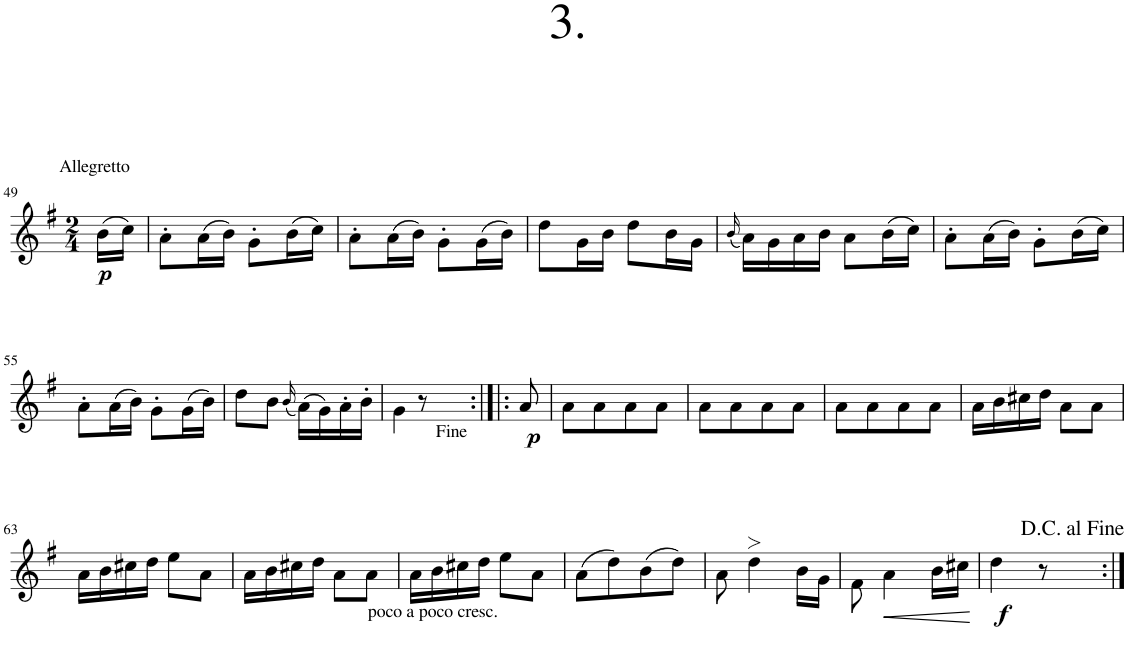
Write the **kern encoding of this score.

**kern	**dynam
*part1	*part1
*staff1	*staff1
*I"Clarinet (Bb)	*
*I'Cla	*
!!LO:PB:g=z
*clefG2	*
*Trd1c2	*
*k[f#]	*
*M2/4	*
=49	=49
!LO:TX:a:t=Allegretto	!
!	!LO:DY:b
(16b\LL	p
16cc\JJ)	.
=50	=50
8a'\L	.
(16a\L	.
16b\JJ)	.
8g'\L	.
(16b\L	.
16cc\JJ)	.
=51	=51
8a'\L	.
(16a\L	.
16b\JJ)	.
8g'\L	.
(16g\L	.
16b\JJ)	.
=52	=52
8dd\L	.
16g\L	.
16b\JJ	.
8dd\L	.
16b\L	.
16g\JJ	.
=53	=53
(16qb/	.
16a\LL)	.
16g\	.
16a\	.
16b\JJ	.
8a\L	.
(16b\L	.
16cc\JJ)	.
=54	=54
8a'\L	.
(16a\L	.
16b\JJ)	.
8g'\L	.
(16b\L	.
16cc\JJ)	.
!!LO:LB:g=z
=55	=55
8a'\L	.
(16a\L	.
16b\JJ)	.
8g'\L	.
(16g\L	.
16b\JJ)	.
=56	=56
8dd\L	.
8b\J	.
(16qb/	.
(16a\LL)	.
16g\)	.
16a'\	.
16b'\JJ	.
=57	=57
4g\	.
8r	.
=58:|!|:	=58:|!|:
!	!LO:DY:b
8a/	p
=59	=59
8a\L	.
8a\	.
8a\	.
8a\J	.
=60	=60
8a\L	.
8a\	.
8a\	.
8a\J	.
=61	=61
8a\L	.
8a\	.
8a\	.
8a\J	.
=62	=62
16a\LL	.
16b\	.
16cc#X\	.
16dd\JJ	.
8a\L	.
8a\J	.
!!LO:LB:g=z
=63	=63
16a\LL	.
16b\	.
16cc#X\	.
16dd\JJ	.
8ee\L	.
8a\J	.
=64	=64
16a\LL	.
16b\	.
16cc#X\	.
16dd\JJ	.
8a\L	.
!LO:TX:b:t=poco a poco cresc.	!
8a\J	.
=65	=65
16a\LL	.
16b\	.
16cc#X\	.
16dd\JJ	.
8ee\L	.
8a\J	.
=66	=66
(8a\L	.
8dd\)	.
(8b\	.
8dd\J)	.
=67	=67
8a\	.
4dd>\	.
16b\LL	.
16g\JJ	.
=68	=68
8f#\	.
!	!LO:HP:b
4a\	<
16b\LL	.
16cc#X\JJ	.
.	[
=69	=69
!	!LO:DY:b
4dd\	f
8r	.
8ryy	.
=:|!	=:|!
*-	*-
